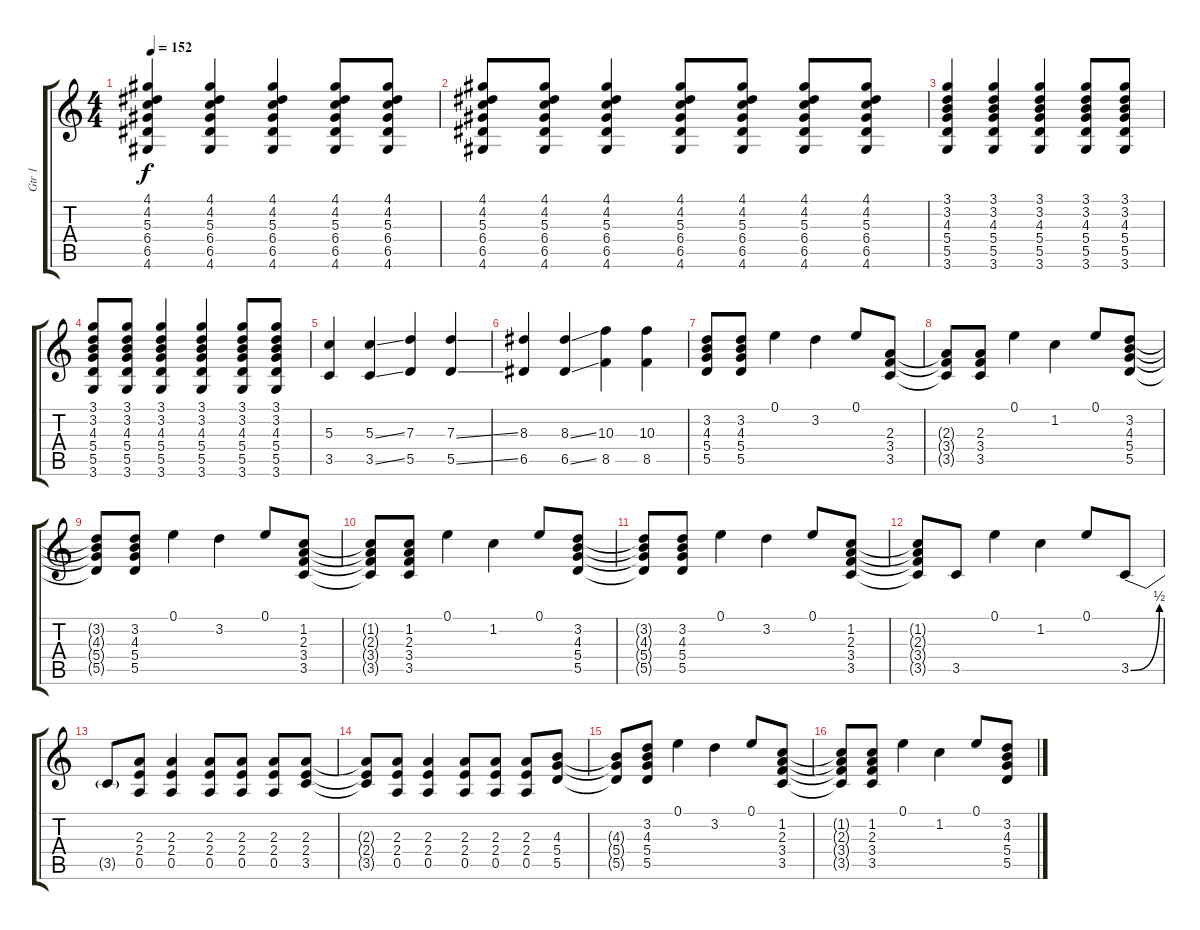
\track ("Gtr 1" "Gtr 1") {instrument distortionguitar}
\staff {score tabs}
\tuning (E4 B3 G3 D3 A2 E2) {hide}
\ts (4 4)
\tempo 152
\clef g2
\ks c
(4.1 4.2 5.3 6.4 6.5 4.6).4{dy f} (4.1 4.2 5.3 6.4 6.5 4.6).4 (4.1 4.2 5.3 6.4 6.5 4.6).4 (4.1 4.2 5.3 6.4 6.5 4.6).8 (4.1 4.2 5.3 6.4 6.5 4.6).8 |
(4.1 4.2 5.3 6.4 6.5 4.6).8 (4.1 4.2 5.3 6.4 6.5 4.6).8 (4.1 4.2 5.3 6.4 6.5 4.6).4 (4.1 4.2 5.3 6.4 6.5 4.6).8 (4.1 4.2 5.3 6.4 6.5 4.6).8 (4.1 4.2 5.3 6.4 6.5 4.6).8 (4.1 4.2 5.3 6.4 6.5 4.6).8 |
(3.1 3.2 4.3 5.4 5.5 3.6).4 (3.1 3.2 4.3 5.4 5.5 3.6).4 (3.1 3.2 4.3 5.4 5.5 3.6).4 (3.1 3.2 4.3 5.4 5.5 3.6).8 (3.1 3.2 4.3 5.4 5.5 3.6).8 |
(3.1 3.2 4.3 5.4 5.5 3.6).8 (3.1 3.2 4.3 5.4 5.5 3.6).8 (3.1 3.2 4.3 5.4 5.5 3.6).4 (3.1 3.2 4.3 5.4 5.5 3.6).4 (3.1 3.2 4.3 5.4 5.5 3.6).8 (3.1 3.2 4.3 5.4 5.5 3.6).8 |
(5.3 3.5).4 (5.3{ss} 3.5{ss}).4 (7.3 5.5).4 (7.3{ss} 5.5{ss}).4 |
(8.3 6.5).4 (8.3{ss} 6.5{ss}).4 (10.3 8.5).4 (10.3 8.5).4 |
(3.2 4.3 5.4 5.5).8 (3.2 4.3 5.4 5.5).8 0.1.4 3.2.4 0.1.8 (2.3 3.4 3.5).8 |
(2.3{t} 3.4{t} 3.5{t}).8 (2.3 3.4 3.5).8 0.1.4 1.2.4 0.1.8 (3.2 4.3 5.4 5.5).8 |
(3.2{t} 4.3{t} 5.4{t} 5.5{t}).8 (3.2 4.3 5.4 5.5).8 0.1.4 3.2.4 0.1.8 (1.2 2.3 3.4 3.5).8 |
(1.2{t} 2.3{t} 3.4{t} 3.5{t}).8 (1.2 2.3 3.4 3.5).8 0.1.4 1.2.4 0.1.8 (3.2 4.3 5.4 5.5).8 |
(3.2{t} 4.3{t} 5.4{t} 5.5{t}).8 (3.2 4.3 5.4 5.5).8 0.1.4 3.2.4 0.1.8 (1.2 2.3 3.4 3.5).8 |
(1.2{t} 2.3{t} 3.4{t} 3.5{t}).8 3.5.8 0.1.4 1.2.4 0.1.8 3.5{be (bend 0 0 60 2)}.8 |
3.5{t}.8 (2.3 2.4 0.5).8 (2.3 2.4 0.5).4 (2.3 2.4 0.5).8 (2.3 2.4 0.5).8 (2.3 2.4 0.5).8 (2.3 2.4 3.5).8 |
(2.3{t} 2.4{t} 3.5{t}).8 (2.3 2.4 0.5).8 (2.3 2.4 0.5).4 (2.3 2.4 0.5).8 (2.3 2.4 0.5).8 (2.3 2.4 0.5).8 (4.3 5.4 5.5).8 |
(4.3{t} 5.4{t} 5.5{t}).8 (3.2 4.3 5.4 5.5).8 0.1.4 3.2.4 0.1.8 (1.2 2.3 3.4 3.5).8 |
(1.2{t} 2.3{t} 3.4{t} 3.5{t}).8 (1.2 2.3 3.4 3.5).8 0.1.4 1.2.4 0.1.8 (3.2 4.3 5.4 5.5).8
